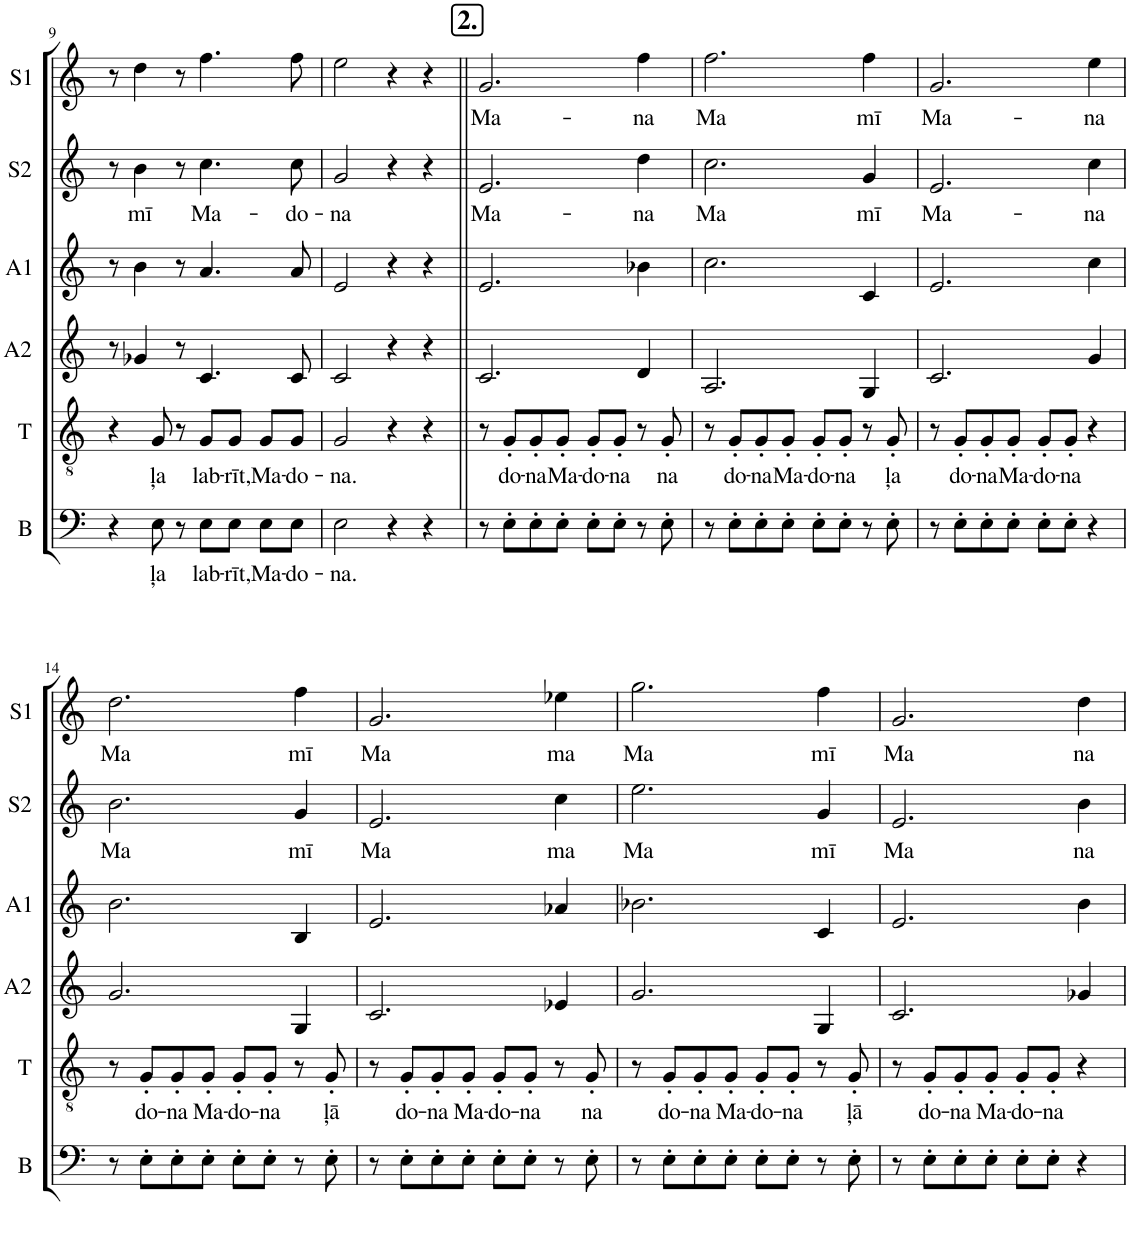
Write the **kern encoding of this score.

**kern	**text	**kern	**text	**kern	**kern	**kern	**text	**kern	**text
*part6	*part6	*part5	*part5	*part4	*part3	*part2	*part2	*part1	*part1
*staff6	*staff6	*staff5	*staff5	*staff4	*staff3	*staff2	*staff2	*staff1	*staff1
*I"B	*	*I"T	*	*I"A2	*I"A1	*I"S2	*	*I"S1	*
*I'B	*	*I'T	*	*I'A2	*I'A1	*I'S2	*	*I'S1	*
!!LO:PB:g=z
*clefF4	*	*clefGv2	*	*clefG2	*clefG2	*clefG2	*	*clefG2	*
*	*	*	*	*Trd1c2	*Trd1c2	*	*	*	*
*k[]	*	*k[]	*	*k[]	*k[]	*k[]	*	*k[]	*
*M4/4	*	*M4/4	*	*M4/4	*M4/4	*M4/4	*	*M4/4	*
=9	=9	=9	=9	=9	=9	=9	=9	=9	=9
4r	.	4r	.	8r	8r	8r	.	8r	.
!	!	!	!	!	!	!	!LO:LY:b	!	!
.	.	.	.	4g-X/	4b\	4b\	mī	4dd\	.
!	!LO:LY:b	!	!LO:LY:b	!	!	!	!	!	!
8E\	ļa	8G/	ļa	.	.	.	.	.	.
8r	.	8r	.	8r	8r	8r	.	8r	.
!	!LO:LY:b	!	!LO:LY:b	!	!	!	!LO:LY:b	!	!
8E\L	lab-	8G/L	lab-	4.c/	4.a/	4.cc\	Ma-	4.ff\	.
!	!LO:LY:b	!	!LO:LY:b	!	!	!	!	!	!
8E\J	-rīt,	8G/J	-rīt,	.	.	.	.	.	.
!	!LO:LY:b	!	!LO:LY:b	!	!	!	!	!	!
8E\L	Ma-	8G/L	Ma-	.	.	.	.	.	.
!	!LO:LY:b	!	!LO:LY:b	!	!	!	!LO:LY:b	!	!
8E\J	-do-	8G/J	-do-	8c/	8a/	8cc\	-do-	8ff\	.
=10	=10	=10	=10	=10	=10	=10	=10	=10	=10
!	!LO:LY:b	!	!LO:LY:b	!	!	!	!LO:LY:b	!	!
2E\	-na.	2G/	-na.	2c/	2e/	2g/	-na	2ee\	.
4r	.	4r	.	4r	4r	4r	.	4r	.
4r	.	4r	.	4r	4r	4r	.	4r	.
!!LO:REH:place=s1:a:B:cj:fs=14:t=2.
=11||	=11||	=11||	=11||	=11||	=11||	=11||	=11||	=11||	=11||
!	!	!	!	!	!	!	!LO:LY:b	!	!LO:LY:b
8r	.	8r	.	2.c/	2.e/	2.e/	Ma-	2.g/	Ma-
!	!	!	!LO:LY:b	!	!	!	!	!	!
8E'\L	.	8G'/L	do-	.	.	.	.	.	.
!	!	!	!LO:LY:b	!	!	!	!	!	!
8E'\	.	8G'/	-na	.	.	.	.	.	.
!	!	!	!LO:LY:b	!	!	!	!	!	!
8E'\J	.	8G'/J	Ma-	.	.	.	.	.	.
!	!	!	!LO:LY:b	!	!	!	!	!	!
8E'\L	.	8G'/L	-do-	.	.	.	.	.	.
!	!	!	!LO:LY:b	!	!	!	!	!	!
8E'\J	.	8G'/J	-na	.	.	.	.	.	.
!	!	!	!	!	!	!	!LO:LY:b	!	!LO:LY:b
8r	.	8r	.	4d/	4b-X\	4dd\	-na	4ff\	-na
!	!	!	!LO:LY:b	!	!	!	!	!	!
8E'\	.	8G'/	na	.	.	.	.	.	.
=12	=12	=12	=12	=12	=12	=12	=12	=12	=12
!	!	!	!	!	!	!	!LO:LY:b	!	!LO:LY:b
8r	.	8r	.	2.A/	2.cc\	2.cc\	Ma	2.ff\	Ma
!	!	!	!LO:LY:b	!	!	!	!	!	!
8E'\L	.	8G'/L	do-	.	.	.	.	.	.
!	!	!	!LO:LY:b	!	!	!	!	!	!
8E'\	.	8G'/	-na	.	.	.	.	.	.
!	!	!	!LO:LY:b	!	!	!	!	!	!
8E'\J	.	8G'/J	Ma-	.	.	.	.	.	.
!	!	!	!LO:LY:b	!	!	!	!	!	!
8E'\L	.	8G'/L	-do-	.	.	.	.	.	.
!	!	!	!LO:LY:b	!	!	!	!	!	!
8E'\J	.	8G'/J	-na	.	.	.	.	.	.
!	!	!	!	!	!	!	!LO:LY:b	!	!LO:LY:b
8r	.	8r	.	4G/	4c/	4g/	mī	4ff\	mī
!	!	!	!LO:LY:b	!	!	!	!	!	!
8E'\	.	8G'/	ļa	.	.	.	.	.	.
=13	=13	=13	=13	=13	=13	=13	=13	=13	=13
!	!	!	!	!	!	!	!LO:LY:b	!	!LO:LY:b
8r	.	8r	.	2.c/	2.e/	2.e/	Ma-	2.g/	Ma-
!	!	!	!LO:LY:b	!	!	!	!	!	!
8E'\L	.	8G'/L	do-	.	.	.	.	.	.
!	!	!	!LO:LY:b	!	!	!	!	!	!
8E'\	.	8G'/	-na	.	.	.	.	.	.
!	!	!	!LO:LY:b	!	!	!	!	!	!
8E'\J	.	8G'/J	Ma-	.	.	.	.	.	.
!	!	!	!LO:LY:b	!	!	!	!	!	!
8E'\L	.	8G'/L	-do-	.	.	.	.	.	.
!	!	!	!LO:LY:b	!	!	!	!	!	!
8E'\J	.	8G'/J	-na	.	.	.	.	.	.
!	!	!	!	!	!	!	!LO:LY:b	!	!LO:LY:b
4r	.	4r	.	4g/	4cc\	4cc\	-na	4ee\	-na
!!LO:LB:g=z
=14	=14	=14	=14	=14	=14	=14	=14	=14	=14
!	!	!	!	!	!	!	!LO:LY:b	!	!LO:LY:b
8r	.	8r	.	2.g/	2.b\	2.b\	Ma	2.dd\	Ma
!	!	!	!LO:LY:b	!	!	!	!	!	!
8E'\L	.	8G'/L	do-	.	.	.	.	.	.
!	!	!	!LO:LY:b	!	!	!	!	!	!
8E'\	.	8G'/	-na	.	.	.	.	.	.
!	!	!	!LO:LY:b	!	!	!	!	!	!
8E'\J	.	8G'/J	Ma-	.	.	.	.	.	.
!	!	!	!LO:LY:b	!	!	!	!	!	!
8E'\L	.	8G'/L	-do-	.	.	.	.	.	.
!	!	!	!LO:LY:b	!	!	!	!	!	!
8E'\J	.	8G'/J	-na	.	.	.	.	.	.
!	!	!	!	!	!	!	!LO:LY:b	!	!LO:LY:b
8r	.	8r	.	4G/	4B/	4g/	mī	4ff\	mī
!	!	!	!LO:LY:b	!	!	!	!	!	!
8E'\	.	8G'/	ļā	.	.	.	.	.	.
=15	=15	=15	=15	=15	=15	=15	=15	=15	=15
!	!	!	!	!	!	!	!LO:LY:b	!	!LO:LY:b
8r	.	8r	.	2.c/	2.e/	2.e/	Ma	2.g/	Ma
!	!	!	!LO:LY:b	!	!	!	!	!	!
8E'\L	.	8G'/L	do-	.	.	.	.	.	.
!	!	!	!LO:LY:b	!	!	!	!	!	!
8E'\	.	8G'/	-na	.	.	.	.	.	.
!	!	!	!LO:LY:b	!	!	!	!	!	!
8E'\J	.	8G'/J	Ma-	.	.	.	.	.	.
!	!	!	!LO:LY:b	!	!	!	!	!	!
8E'\L	.	8G'/L	-do-	.	.	.	.	.	.
!	!	!	!LO:LY:b	!	!	!	!	!	!
8E'\J	.	8G'/J	-na	.	.	.	.	.	.
!	!	!	!	!	!	!	!LO:LY:b	!	!LO:LY:b
8r	.	8r	.	4e-X/	4a-X/	4cc\	ma	4ee-X\	ma
!	!	!	!LO:LY:b	!	!	!	!	!	!
8E'\	.	8G'/	na	.	.	.	.	.	.
=16	=16	=16	=16	=16	=16	=16	=16	=16	=16
!	!	!	!	!	!	!	!LO:LY:b	!	!LO:LY:b
8r	.	8r	.	2.g/	2.b-X\	2.ee\	Ma	2.gg\	Ma
!	!	!	!LO:LY:b	!	!	!	!	!	!
8E'\L	.	8G'/L	do-	.	.	.	.	.	.
!	!	!	!LO:LY:b	!	!	!	!	!	!
8E'\	.	8G'/	-na	.	.	.	.	.	.
!	!	!	!LO:LY:b	!	!	!	!	!	!
8E'\J	.	8G'/J	Ma-	.	.	.	.	.	.
!	!	!	!LO:LY:b	!	!	!	!	!	!
8E'\L	.	8G'/L	-do-	.	.	.	.	.	.
!	!	!	!LO:LY:b	!	!	!	!	!	!
8E'\J	.	8G'/J	-na	.	.	.	.	.	.
!	!	!	!	!	!	!	!LO:LY:b	!	!LO:LY:b
8r	.	8r	.	4G/	4c/	4g/	mī	4ff\	mī
!	!	!	!LO:LY:b	!	!	!	!	!	!
8E'\	.	8G'/	ļā	.	.	.	.	.	.
=17	=17	=17	=17	=17	=17	=17	=17	=17	=17
!	!	!	!	!	!	!	!LO:LY:b	!	!LO:LY:b
8r	.	8r	.	2.c/	2.e/	2.e/	Ma	2.g/	Ma
!	!	!	!LO:LY:b	!	!	!	!	!	!
8E'\L	.	8G'/L	do-	.	.	.	.	.	.
!	!	!	!LO:LY:b	!	!	!	!	!	!
8E'\	.	8G'/	-na	.	.	.	.	.	.
!	!	!	!LO:LY:b	!	!	!	!	!	!
8E'\J	.	8G'/J	Ma-	.	.	.	.	.	.
!	!	!	!LO:LY:b	!	!	!	!	!	!
8E'\L	.	8G'/L	-do-	.	.	.	.	.	.
!	!	!	!LO:LY:b	!	!	!	!	!	!
8E'\J	.	8G'/J	-na	.	.	.	.	.	.
!	!	!	!	!	!	!	!LO:LY:b	!	!LO:LY:b
4r	.	4r	.	4g-X/	4b\	4b\	na	4dd\	na
=	=	=	=	=	=	=	=	=	=
*-	*-	*-	*-	*-	*-	*-	*-	*-	*-
